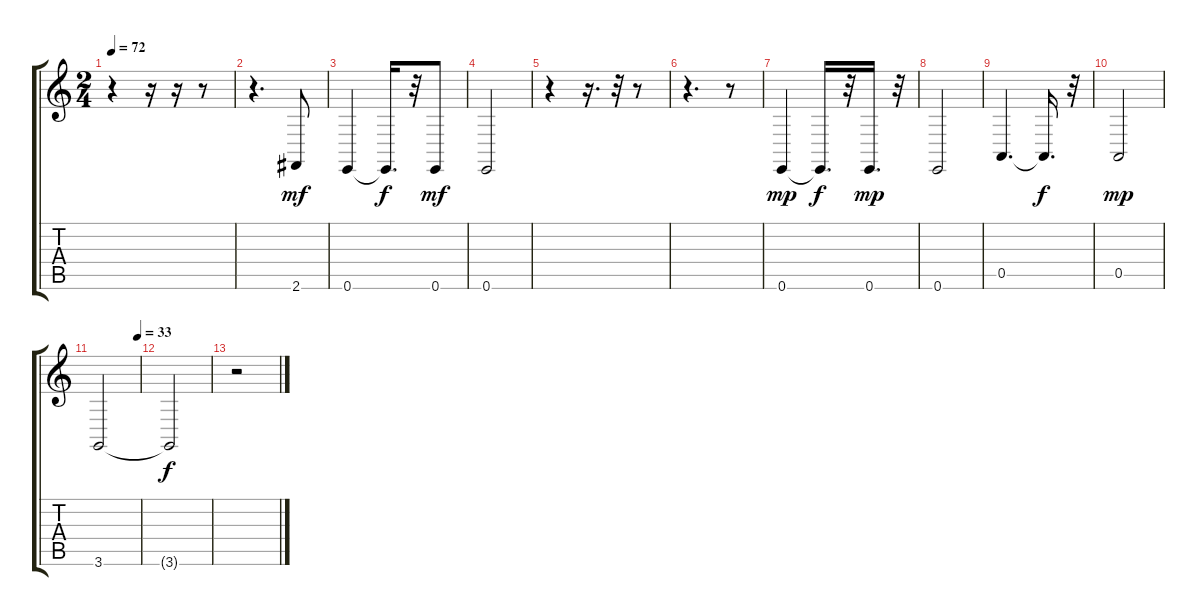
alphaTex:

\track "" {instrument stringensemble1}
\staff {score tabs}
\tuning (E4 B3 G3 D3 A2 E2) {hide}
\ts (2 4)
\tempo 72
\clef g2
\ks c
r.4{dy mp} r.16 r.16 r.8 |
r.4{d} 2.6.8{dy mf} |
0.6.4 0.6{t}.16{d dy f} r.32 0.6.8{dy mf} |
0.6.2 |
r.4 r.16{d} r.32 r.8 |
r.4{d} r.8 |
0.6.4{dy mp} 0.6{t}.16{d dy f} r.32 0.6.16{d dy mp} r.32 |
0.6.2 |
0.5.4{d} 0.5{t}.16{d dy f} r.32 |
0.5.2{dy mp} |
\tempo (33 0.9583333333333334)
3.6.2 |
3.6{t}.2{dy f} |
r.2
